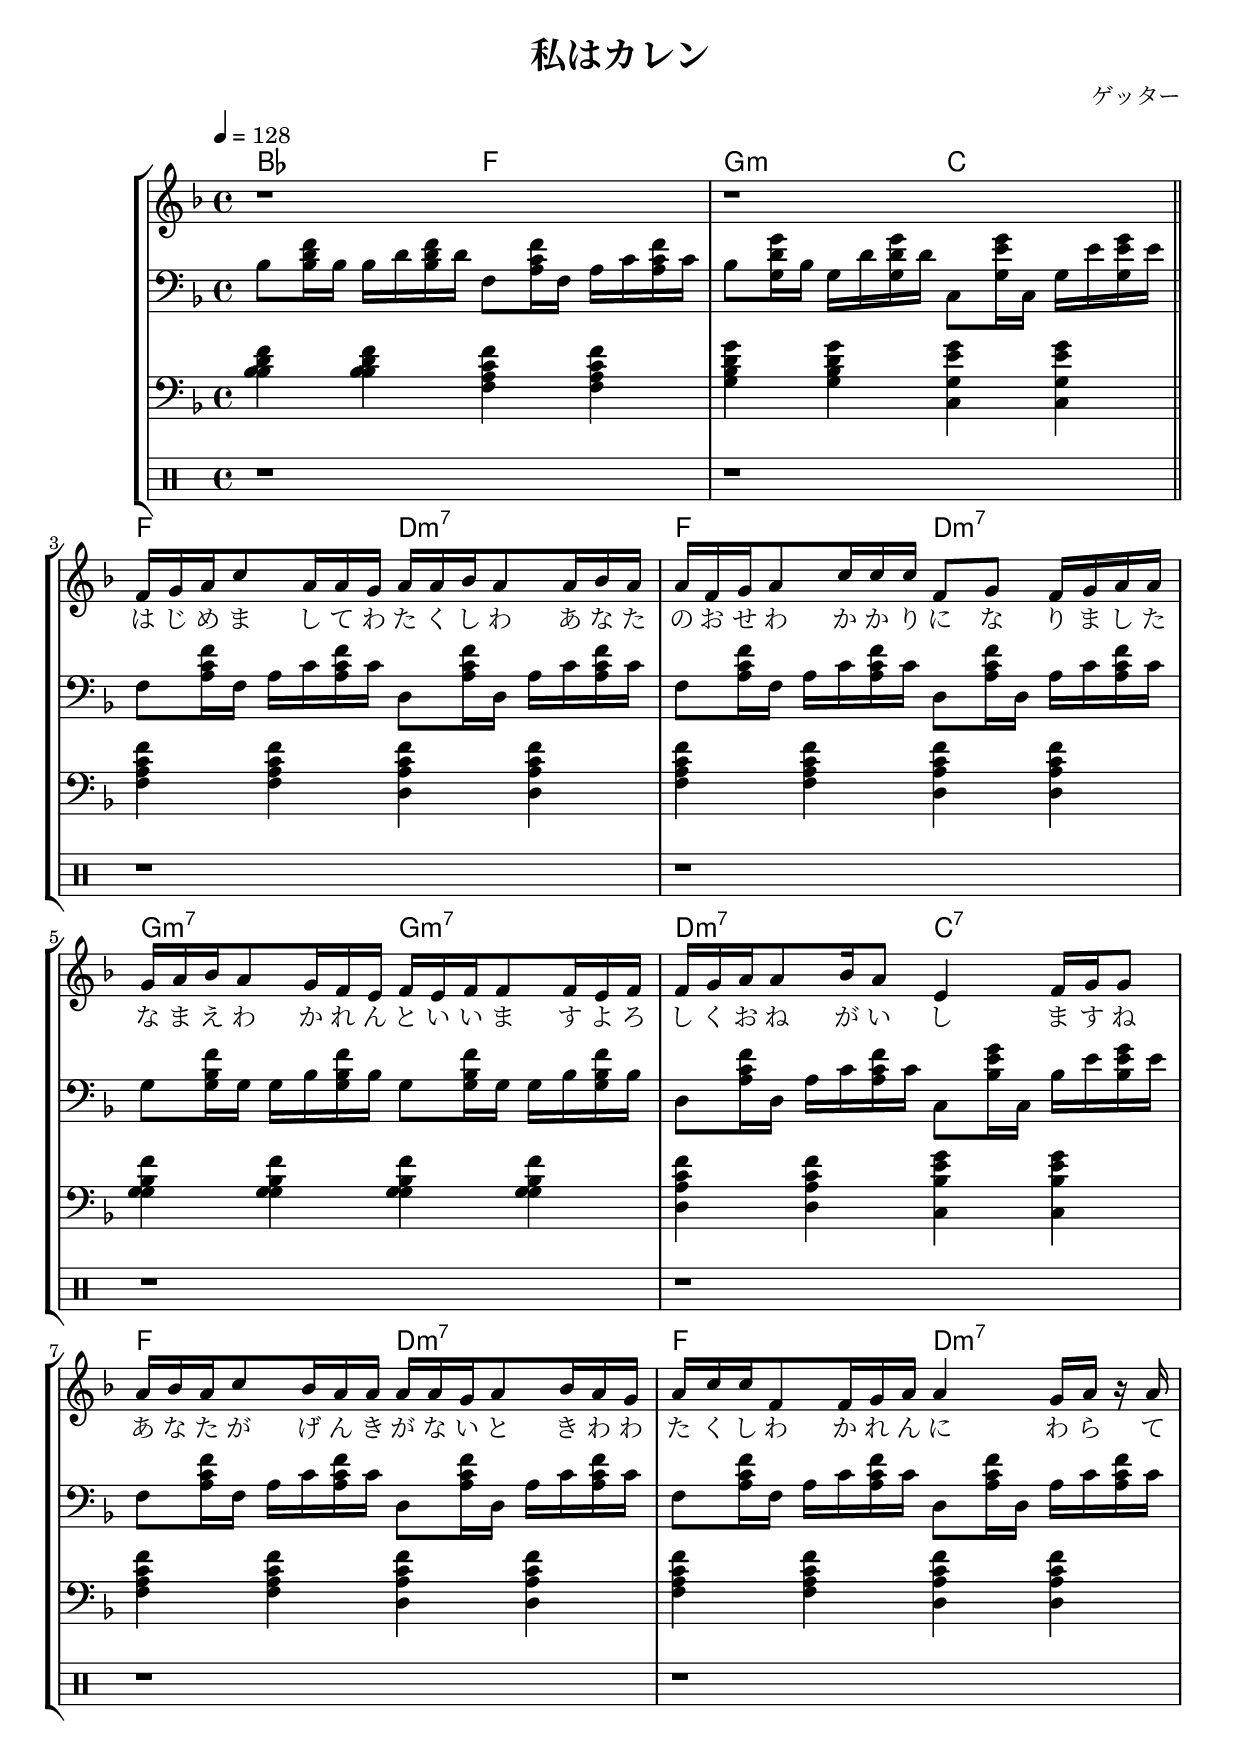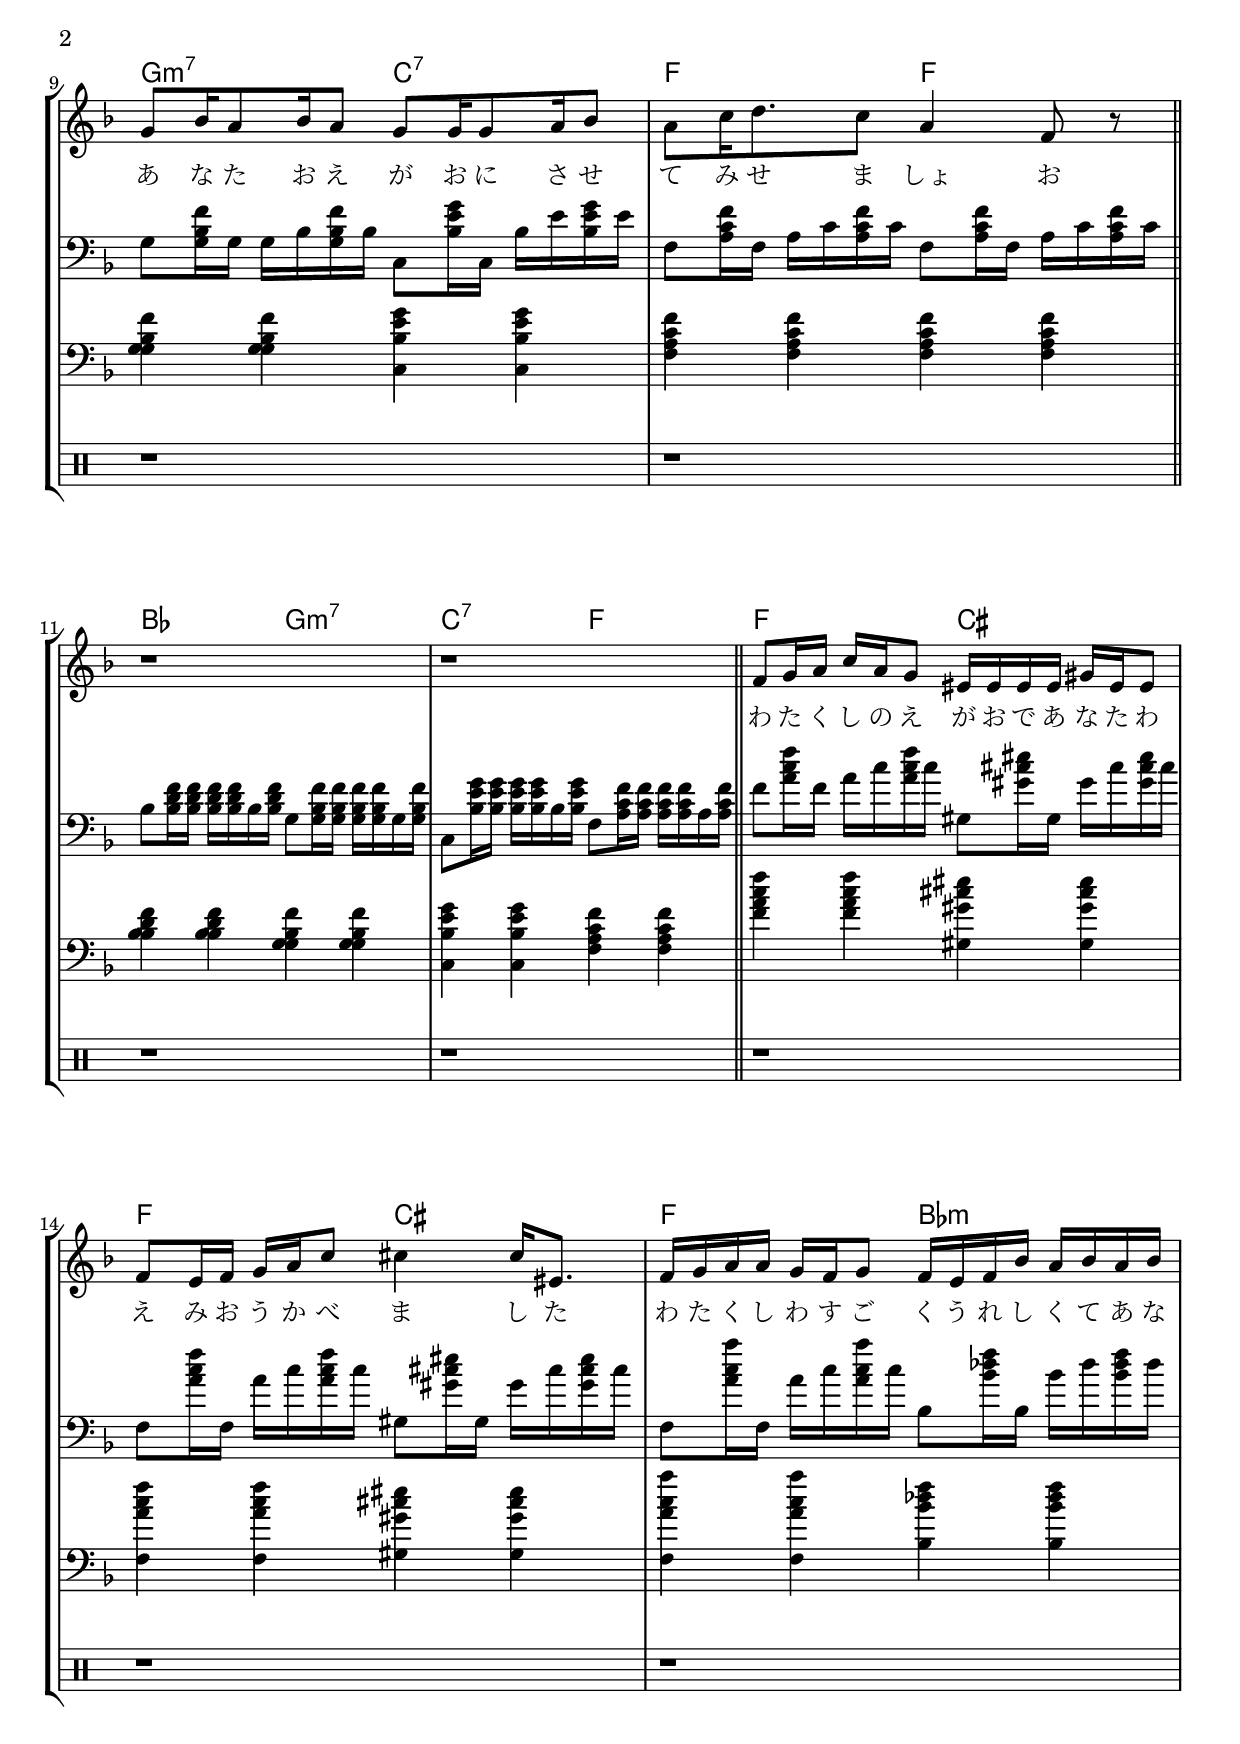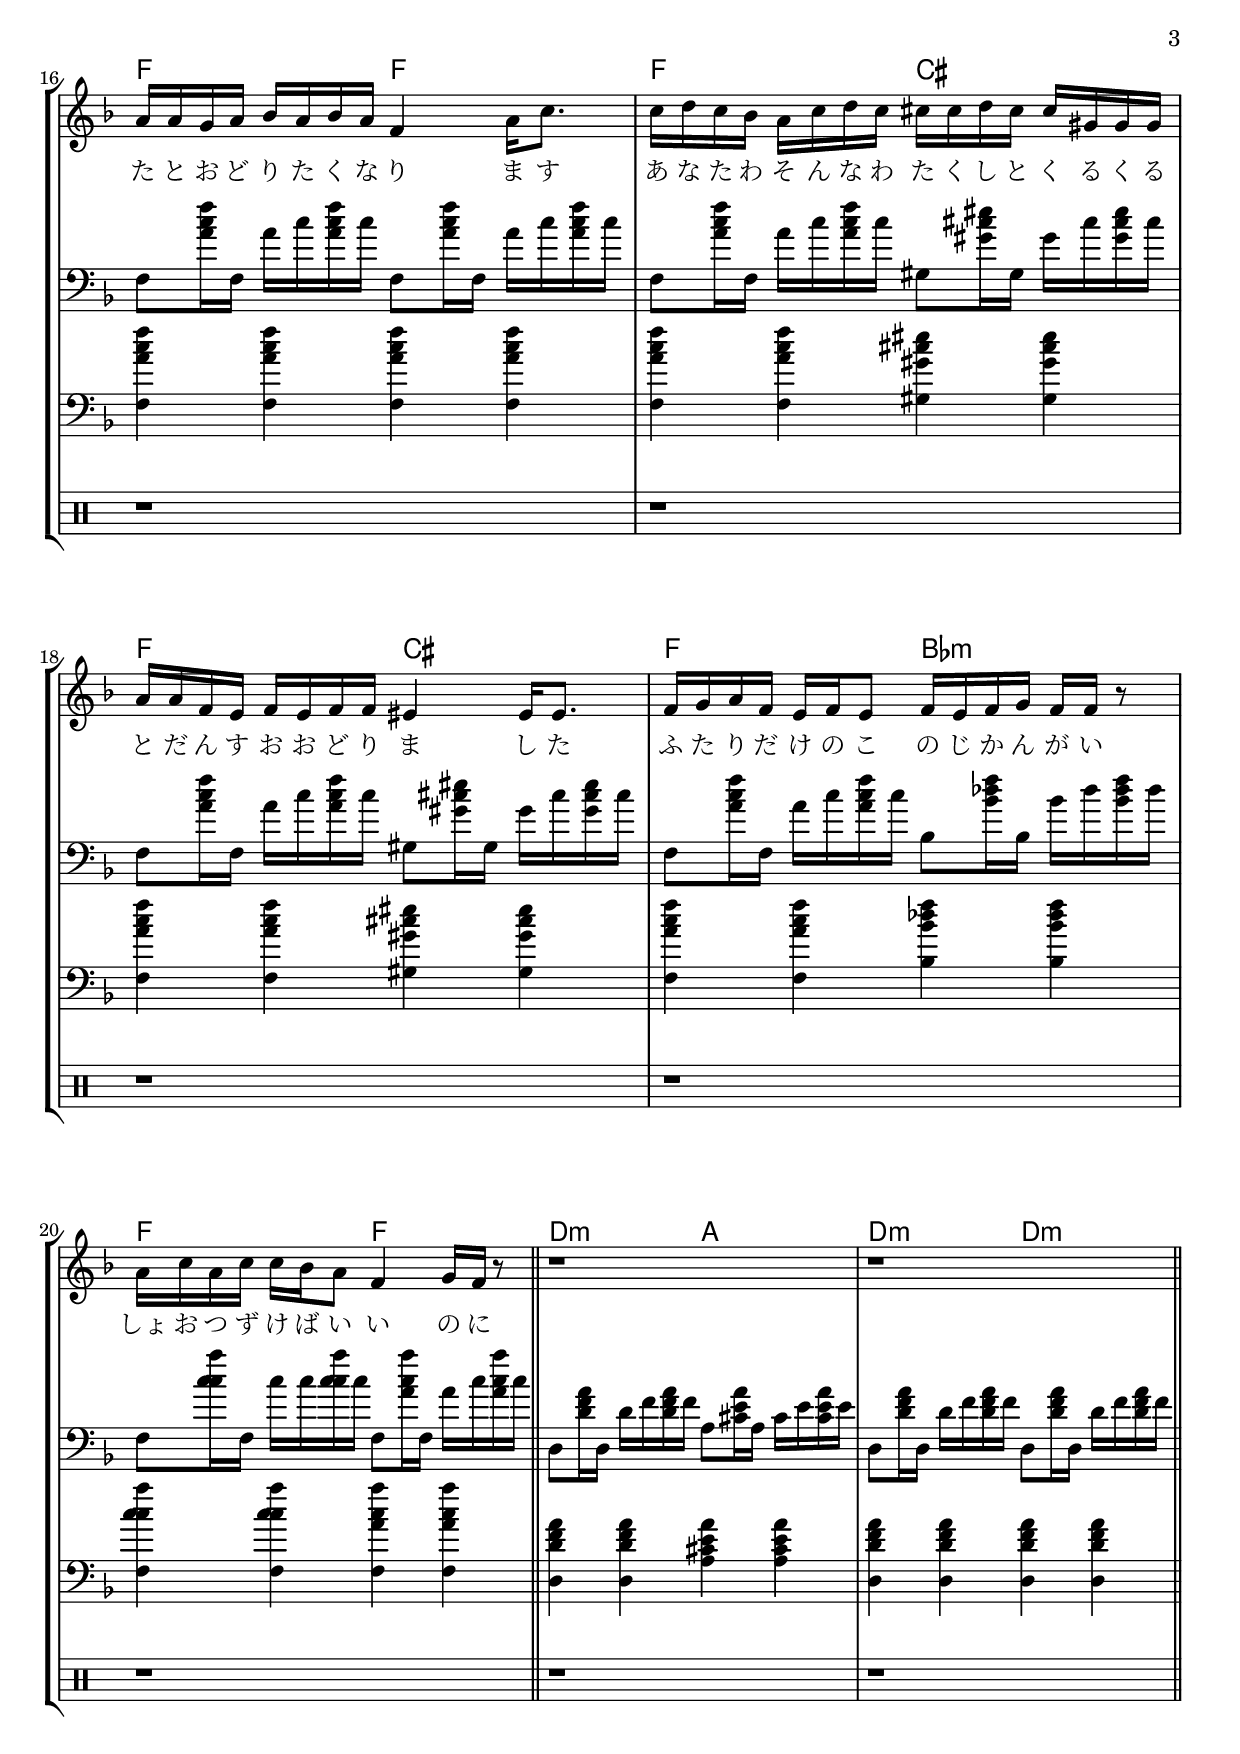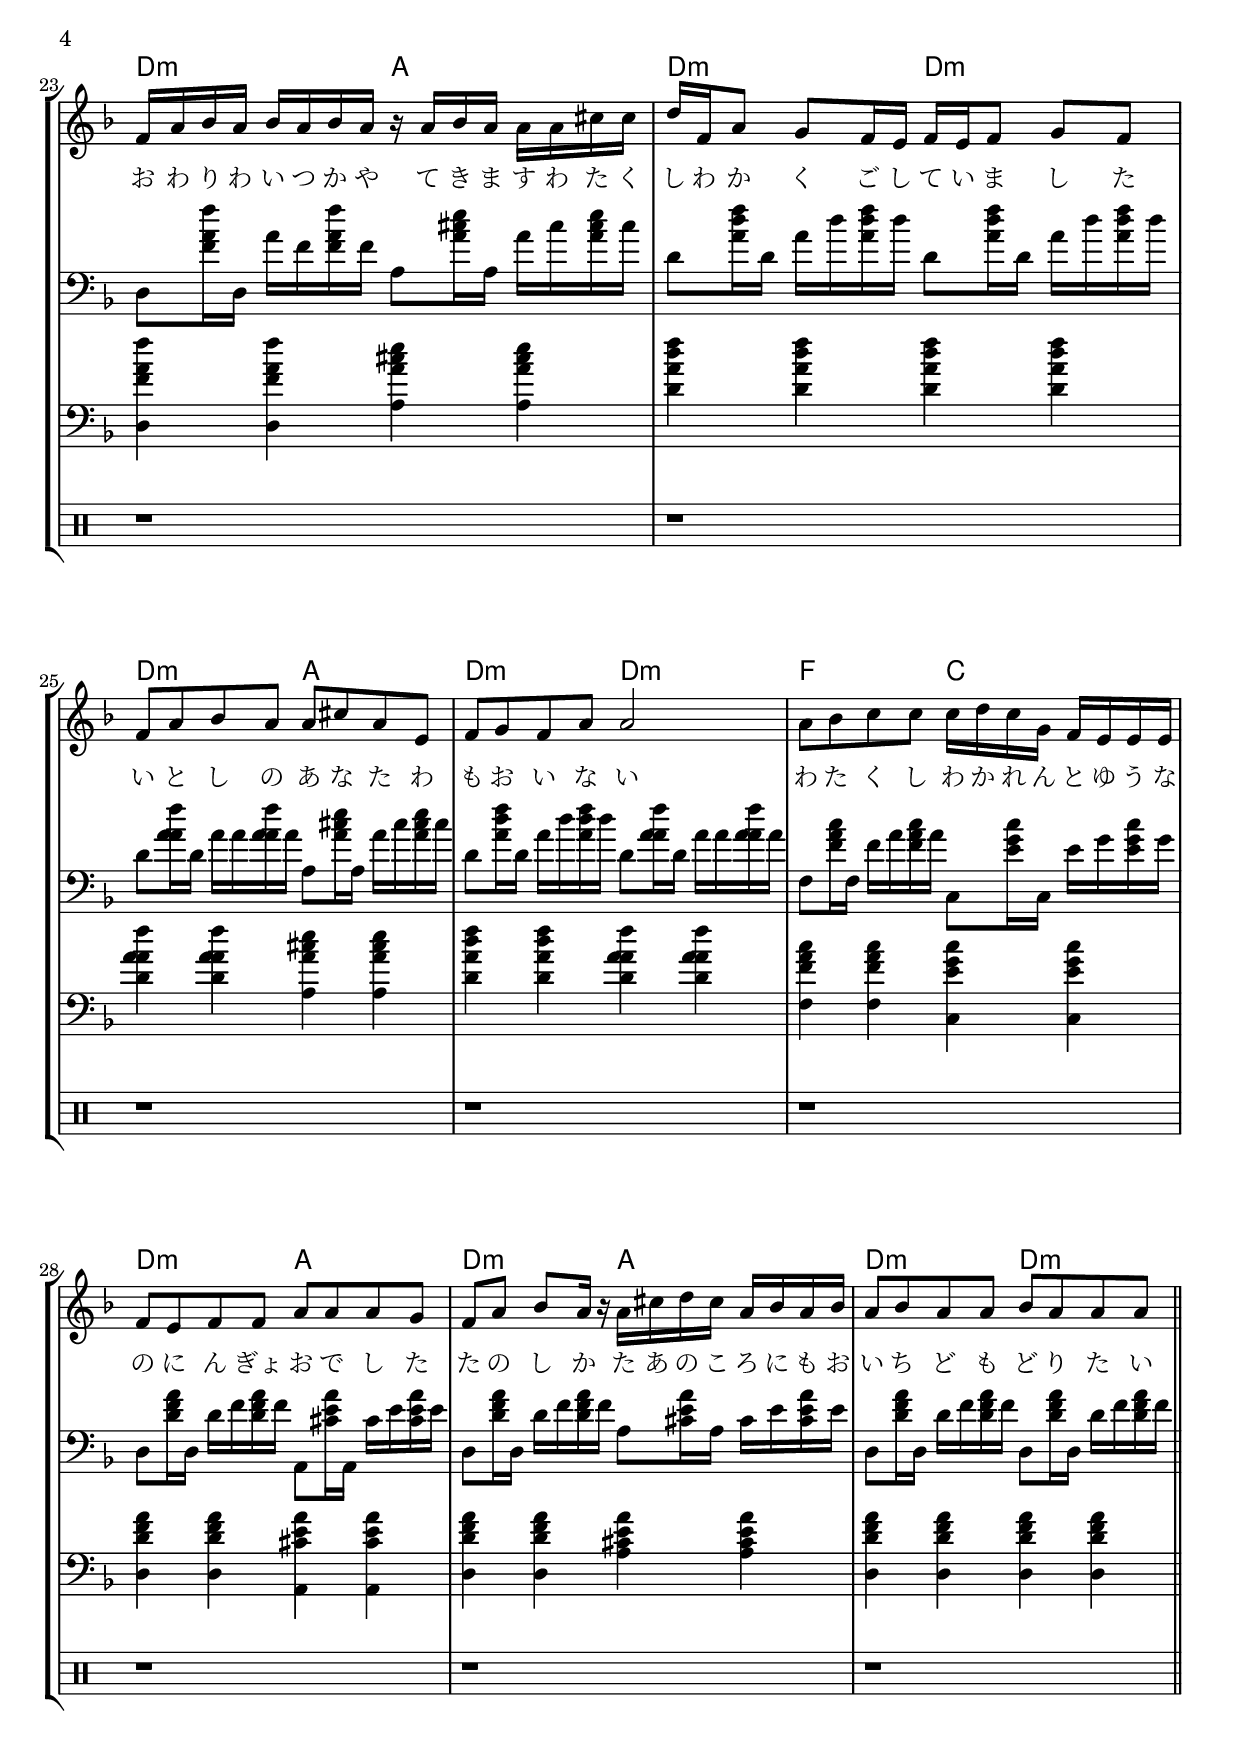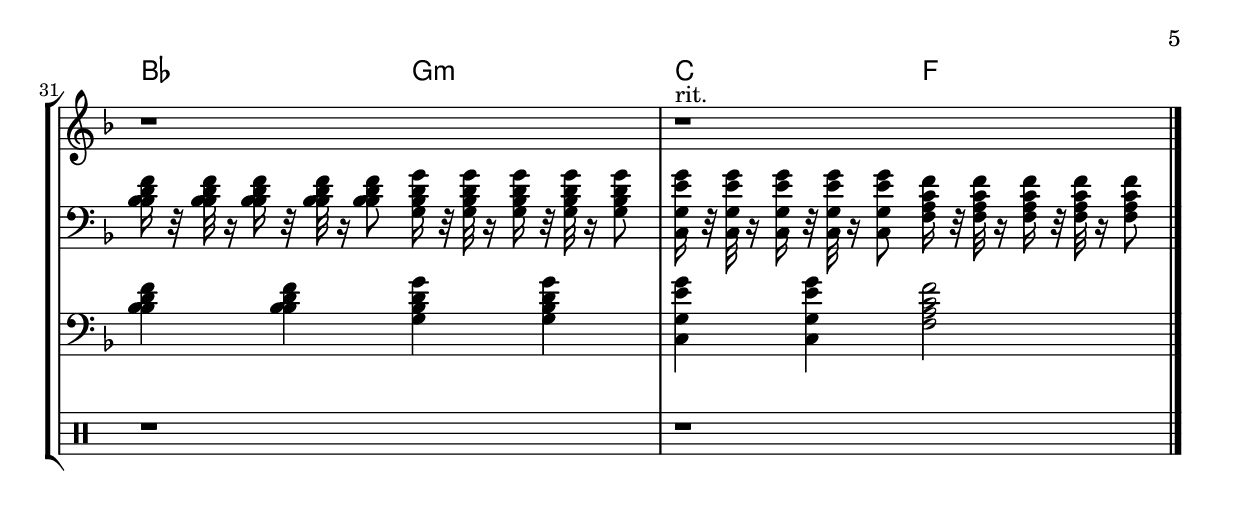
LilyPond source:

\version "2.12.1"

\header {
	title = \markup {私はカレン}
	composer = \markup \center-column {ゲッター}
}

harmony = \chordmode {
	bes2 f g:m c 

	f d:min7 f d:min7 g:min7 g:min7 d:min7 c:7 f d:min7 f d:min7 g:min7 c:7 f f 

	bes g:min7 c:7 f 

	f cis f cis f bes:m f f f cis f cis f bes:m f f 

	d:m a d:m d:m 

	d:m a d:m d:m d:m a d:m d:m f c d:m a d:m a d:m d:m 

	bes g:m c f 
}

melody = {
	\key f \major
	\tempo 4 = 128
	r1 | r1   
	\set Staff.midiInstrument = #"fss0.32"
	 f'16  g'16  a'16  c''8  a'16  a'16  g'16  a'16  a'16  bes'16  a'8  a'16  bes'16  a'16 
	a'16  f'16  g'16  a'8  c''16  c''16  c''16  f'8  g'8  f'16  g'16  a'16  a'16 
	g'16  a'16  bes'16  a'8  g'16  f'16  e'16  f'16  e'16  f'16  f'8  f'16  e'16  f'16 
	f'16  g'16  a'16  a'8  bes'16  a'8  e'4  f'16  g'16  g'8 
	a'16  bes'16  a'16  c''8  bes'16  a'16  a'16  a'16  a'16  g'16  a'8  bes'16  a'16  g'16 
	a'16  c''16  c''16  f'8  f'16  g'16  a'16  a'4  g'16  a'16  r16  a'16 
	g'8  bes'16  a'8  bes'16  a'8  g'8  g'16  g'8  a'16  bes'8 
	a'8  c''16  d''8.  c''8  a'4  f'8  	r8 	r1 | r1   
	\set Staff.midiInstrument = #"fss0.32"
	 f'8  g'16  a'16  c''16  a'16  g'8  eis'16  eis'16  eis'16  eis'16  gis'16  eis'16  eis'8 
	f'8  e'16  f'16  g'16  a'16  c''8  cis''4  cis''16  eis'8. 
	f'16  g'16  a'16  a'16  g'16  f'16  g'8  f'16  e'16  f'16  bes'16  a'16  bes'16  a'16  bes'16 
	a'16  a'16  g'16  a'16  bes'16  a'16  bes'16  a'16  f'4  a'16  c''8. 
	c''16  d''16  c''16  bes'16  a'16  c''16  d''16  c''16  cis''16  cis''16  d''16  cis''16  cis''16  gis'16  gis'16  gis'16 
	a'16  a'16  f'16  e'16  f'16  e'16  f'16  f'16  eis'4  eis'16  eis'8. 
	f'16  g'16  a'16  f'16  e'16  f'16  e'8  f'16  e'16  f'16  g'16  f'16  f'16  r8 
	a'16  c''16  a'16  c''16  c''16  bes'16  a'8  f'4  g'16  f'16  	r8 	r1 | r1   
	\set Staff.midiInstrument = #"fss0.32"
	 f'16  a'16  bes'16  a'16  bes'16  a'16  bes'16  a'16  r16  a'16  bes'16  a'16  a'16  a'16  cis''16  cis''16 
	d''16  f'16  a'8  g'8  f'16  e'16  f'16  e'16  f'8  g'8  f'8 
	f'8  a'8  bes'8  a'8  a'8  cis''8  a'8  e'8 
	f'8  g'8  f'8  a'8  a'2 
	a'8  bes'8  c''8  c''8  c''16  d''16  c''16  g'16  f'16  e'16  e'16  e'16 
	f'8  e'8  f'8  f'8  a'8  a'8  a'8  g'8 
	f'8  a'8  bes'8  a'16  r16  a'16  cis''16  d''16  cis''16  a'16  bes'16  a'16  bes'16 
	a'8  bes'8  a'8  a'8  bes'8  a'8  a'8  a'8
	r1 | r1^"rit." \bar "|."
}

words = \lyricmode {
	
	は  じ  め  ま  し  て  わ  た  く  し  わ  あ  な  た  の  お  せ  わ  か  か  り  に  な  り  ま  し  た  な  ま  え  わ  か  れ  ん  と  い  い  ま  す  よ  ろ  し  く  お  ね  が  い  し  ま  す  ね  あ  な  た  が  げ  ん  き  が  な  い  と  き  わ  わ  た  く  し  わ  か  れ  ん  に  わ  ら  て  あ  な  た  お  え  が  お  に  さ  せ  て  み  せ  ま  しょ  お  
	
	わ  た  く  し  の  え  が  お  で  あ  な  た  わ  え  み  お  う  か  べ  ま  し  た  わ  た  く  し  わ  す  ご  く  う  れ  し  く  て  あ  な  た  と  お  ど  り  た  く  な  り  ま  す  あ  な  た  わ  そ  ん  な  わ  た  く  し  と  く  る  く  る  と  だ  ん  す  お  お  ど  り  ま  し  た  ふ  た  り  だ  け  の  こ  の  じ  か  ん  が  い  しょ  お  つ  ず  け  ば  い  い  の  に  
	
	お  わ  り  わ  い  つ  か  や  て  き  ま  す  わ  た  く  し  わ  か  く  ご  し  て  い  ま  し  た  い  と  し  の  あ  な  た  わ  も  お  い  な  い  わ  た  く  し  わ  か  れ  ん  と  ゆ  う  な  の  に  ん  ぎょ  お  で  し  た  た  の  し  か  た  あ  の  こ  ろ  に  も  お  い  ち  ど  も  ど  り  た  い  
	
}

tempochange = {
	\tempo 4 = 128
	r1 | r1 \bar "||"
	\tempo 4 = 128
	r1 | r1 | r1 | r1 | r1 | r1 | r1 | r1 \bar "||"
	\tempo 4 = 128
	r1 | r1 \bar "||"
	\tempo 4 = 128
	r1 | r1 | r1 | r1 | r1 | r1 | r1 | r1 \bar "||"
	\tempo 4 = 128
	r1 | r1 \bar "||"
	\tempo 4 = 128
	r1 | r1 | r1 | r1 | r1 | r1 | r1 | r1 \bar "||"
	\tempo 4 = 128
	r1 | \tempo 4 = 96 r2 \tempo 4 = 85 r2 \bar "|."
}

mainacc = {
	\clef bass
	\set Staff.midiInstrument = #"Pad 7 (halo)"
	\key f \major
	\tempo 4 = 128
	bes8 <bes d' f'>16 bes16   bes16 d'16 <bes d' f'>16 d'16
	f8 <a c' f'>16 f16   a16 c'16 <a c' f'>16 c'16
	bes8 <g d' g'>16 bes16   g16 d'16 <g d' g'>16 d'16
	c8 <g e' g'>16 c16   g16 e'16 <g e' g'>16 e'16
	\bar "||"

	\set Staff.midiInstrument = #"Electric Grand"
	f8 <a c' f'>16 f16   a16 c'16 <a c' f'>16 c'16
	d8 <a c' f'>16 d16   a16 c'16 <a c' f'>16 c'16
	f8 <a c' f'>16 f16   a16 c'16 <a c' f'>16 c'16
	d8 <a c' f'>16 d16   a16 c'16 <a c' f'>16 c'16
	g8 <g bes f'>16 g16   g16 bes16 <g bes f'>16 bes16
	g8 <g bes f'>16 g16   g16 bes16 <g bes f'>16 bes16
	d8 <a c' f'>16 d16   a16 c'16 <a c' f'>16 c'16
	c8 <bes e' g'>16 c16   bes16 e'16 <bes e' g'>16 e'16
	f8 <a c' f'>16 f16   a16 c'16 <a c' f'>16 c'16
	d8 <a c' f'>16 d16   a16 c'16 <a c' f'>16 c'16
	f8 <a c' f'>16 f16   a16 c'16 <a c' f'>16 c'16
	d8 <a c' f'>16 d16   a16 c'16 <a c' f'>16 c'16
	g8 <g bes f'>16 g16   g16 bes16 <g bes f'>16 bes16
	c8 <bes e' g'>16 c16   bes16 e'16 <bes e' g'>16 e'16
	f8 <a c' f'>16 f16   a16 c'16 <a c' f'>16 c'16
	f8 <a c' f'>16 f16   a16 c'16 <a c' f'>16 c'16
	\bar "||"

	\set Staff.midiInstrument = #"Acoustic Bass"
	bes8 <bes d' f'>16 <bes d' f'>16   <bes d' f'>16 <bes d' f'>16   bes16 <bes d' f'>16
	g8 <g bes f'>16 <g bes f'>16   <g bes f'>16 <g bes f'>16   g16 <g bes f'>16
	c8 <bes e' g'>16 <bes e' g'>16   <bes e' g'>16 <bes e' g'>16   bes16 <bes e' g'>16
	f8 <a c' f'>16 <a c' f'>16   <a c' f'>16 <a c' f'>16   a16 <a c' f'>16
	\bar "||"

	\set Staff.midiInstrument = #"Acoustic Bass"
	f'8 <a' c'' f''>16 f'16   a'16 c''16 <a' c'' f''>16 c''16
	gis8 <gis' cis'' eis''>16 gis16   gis'16 cis''16 <gis' cis'' eis''>16 cis''16
	f8 <a' c'' f''>16 f16   a'16 c''16 <a' c'' f''>16 c''16
	gis8 <gis' cis'' eis''>16 gis16   gis'16 cis''16 <gis' cis'' eis''>16 cis''16
	f8 <a' c'' a''>16 f16   a'16 c''16 <a' c'' a''>16 c''16
	bes8 <bes' des'' f''>16 bes16   bes'16 des''16 <bes' des'' f''>16 des''16
	f8 <a' c'' f''>16 f16   a'16 c''16 <a' c'' f''>16 c''16
	f8 <a' c'' f''>16 f16   a'16 c''16 <a' c'' f''>16 c''16
	f8 <a' c'' f''>16 f16   a'16 c''16 <a' c'' f''>16 c''16
	gis8 <gis' cis'' eis''>16 gis16   gis'16 cis''16 <gis' cis'' eis''>16 cis''16
	f8 <a' c'' f''>16 f16   a'16 c''16 <a' c'' f''>16 c''16
	gis8 <gis' cis'' eis''>16 gis16   gis'16 cis''16 <gis' cis'' eis''>16 cis''16
	f8 <a' c'' f''>16 f16   a'16 c''16 <a' c'' f''>16 c''16
	bes8 <bes' des'' f''>16 bes16   bes'16 des''16 <bes' des'' f''>16 des''16
	f8 <c'' c'' a''>16 f16   c''16 c''16 <c'' c'' a''>16 c''16
	f8 <a' c'' a''>16 f16   a'16 c''16 <a' c'' a''>16 c''16
	\bar "||"

	\set Staff.midiInstrument = #"Electric Piano 1"
	d8 <d' f' a'>16 d16   d'16 f'16 <d' f' a'>16 f'16
	a8 <cis' e' a'>16 a16   cis'16 e'16 <cis' e' a'>16 e'16
	d8 <d' f' a'>16 d16   d'16 f'16 <d' f' a'>16 f'16
	d8 <d' f' a'>16 d16   d'16 f'16 <d' f' a'>16 f'16
	\bar "||"

	\set Staff.midiInstrument = #"Electric Piano 1"
	d8 <a' f' f''>16 d16   a'16 f'16 <a' f' f''>16 f'16
	a8 <a' cis'' e''>16 a16   a'16 cis''16 <a' cis'' e''>16 cis''16
	d'8 <a' d'' f''>16 d'16   a'16 d''16 <a' d'' f''>16 d''16
	d'8 <a' d'' f''>16 d'16   a'16 d''16 <a' d'' f''>16 d''16
	d'8 <a' a' f''>16 d'16   a'16 a'16 <a' a' f''>16 a'16
	a8 <a' cis'' e''>16 a16   a'16 cis''16 <a' cis'' e''>16 cis''16
	d'8 <a' d'' f''>16 d'16   a'16 d''16 <a' d'' f''>16 d''16
	d'8 <a' a' f''>16 d'16   a'16 a'16 <a' a' f''>16 a'16
	f8 <f' a' c''>16 f16   f'16 a'16 <f' a' c''>16 a'16
	c8 <e' g' c''>16 c16   e'16 g'16 <e' g' c''>16 g'16
	d8 <d' f' a'>16 d16   d'16 f'16 <d' f' a'>16 f'16
	a,8 <cis' e' a'>16 a,16   cis'16 e'16 <cis' e' a'>16 e'16
	d8 <d' f' a'>16 d16   d'16 f'16 <d' f' a'>16 f'16
	a8 <cis' e' a'>16 a16   cis'16 e'16 <cis' e' a'>16 e'16
	d8 <d' f' a'>16 d16   d'16 f'16 <d' f' a'>16 f'16
	d8 <d' f' a'>16 d16   d'16 f'16 <d' f' a'>16 f'16
	\bar "||"

	\set Staff.midiInstrument = #"Reed organ"
	<bes bes d' f'>16 r32 <bes bes d' f'>32 r16     <bes bes d' f'>16 r32 <bes bes d' f'>32 r16     <bes bes d' f'>8
	<g bes d' g'>16 r32 <g bes d' g'>32 r16     <g bes d' g'>16 r32 <g bes d' g'>32 r16     <g bes d' g'>8
	<c g e' g'>16 r32 <c g e' g'>32 r16     <c g e' g'>16 r32 <c g e' g'>32 r16     <c g e' g'>8
	<f a c' f'>16 r32 <f a c' f'>32 r16     <f a c' f'>16 r32 <f a c' f'>32 r16     <f a c' f'>8
	\bar "|."
}

subacc = {
	\clef bass
	\set Staff.midiInstrument = #"Electric Piano 1"
	\key f \major
	\tempo 4 = 128
	<bes bes d' f'>4 <bes bes d' f'>4
	<f a c' f'>4 <f a c' f'>4
	<bes g d' g'>4 <bes g d' g'>4
	<c g e' g'>4 <c g e' g'>4
	\bar "||"

	\set Staff.midiInstrument = #"Electric Piano 1"
	<f a c' f'>4 <f a c' f'>4
	<d a c' f'>4 <d a c' f'>4
	<f a c' f'>4 <f a c' f'>4
	<d a c' f'>4 <d a c' f'>4
	<g g bes f'>4 <g g bes f'>4
	<g g bes f'>4 <g g bes f'>4
	<d a c' f'>4 <d a c' f'>4
	<c bes e' g'>4 <c bes e' g'>4
	<f a c' f'>4 <f a c' f'>4
	<d a c' f'>4 <d a c' f'>4
	<f a c' f'>4 <f a c' f'>4
	<d a c' f'>4 <d a c' f'>4
	<g g bes f'>4 <g g bes f'>4
	<c bes e' g'>4 <c bes e' g'>4
	<f a c' f'>4 <f a c' f'>4
	<f a c' f'>4 <f a c' f'>4
	\bar "||"

	\set Staff.midiInstrument = #"Electric Piano 1"
	<bes bes d' f'>4 <bes bes d' f'>4
	<g g bes f'>4 <g g bes f'>4
	<c bes e' g'>4 <c bes e' g'>4
	<f a c' f'>4 <f a c' f'>4
	\bar "||"

	\set Staff.midiInstrument = #"Electric Piano 1"
	<f' a' c'' f''>4 <f' a' c'' f''>4
	<gis gis' cis'' eis''>4 <gis gis' cis'' eis''>4
	<f a' c'' f''>4 <f a' c'' f''>4
	<gis gis' cis'' eis''>4 <gis gis' cis'' eis''>4
	<f a' c'' a''>4 <f a' c'' a''>4
	<bes bes' des'' f''>4 <bes bes' des'' f''>4
	<f a' c'' f''>4 <f a' c'' f''>4
	<f a' c'' f''>4 <f a' c'' f''>4
	<f a' c'' f''>4 <f a' c'' f''>4
	<gis gis' cis'' eis''>4 <gis gis' cis'' eis''>4
	<f a' c'' f''>4 <f a' c'' f''>4
	<gis gis' cis'' eis''>4 <gis gis' cis'' eis''>4
	<f a' c'' f''>4 <f a' c'' f''>4
	<bes bes' des'' f''>4 <bes bes' des'' f''>4
	<f c'' c'' a''>4 <f c'' c'' a''>4
	<f a' c'' a''>4 <f a' c'' a''>4
	\bar "||"

	\set Staff.midiInstrument = #"Harpsichord"
	<d d' f' a'>4 <d d' f' a'>4
	<a cis' e' a'>4 <a cis' e' a'>4
	<d d' f' a'>4 <d d' f' a'>4
	<d d' f' a'>4 <d d' f' a'>4
	\bar "||"

	\set Staff.midiInstrument = #"Harpsichord"
	<d a' f' f''>4 <d a' f' f''>4
	<a a' cis'' e''>4 <a a' cis'' e''>4
	<d' a' d'' f''>4 <d' a' d'' f''>4
	<d' a' d'' f''>4 <d' a' d'' f''>4
	<d' a' a' f''>4 <d' a' a' f''>4
	<a a' cis'' e''>4 <a a' cis'' e''>4
	<d' a' d'' f''>4 <d' a' d'' f''>4
	<d' a' a' f''>4 <d' a' a' f''>4
	<f f' a' c''>4 <f f' a' c''>4
	<c e' g' c''>4 <c e' g' c''>4
	<d d' f' a'>4 <d d' f' a'>4
	<a, cis' e' a'>4 <a, cis' e' a'>4
	<d d' f' a'>4 <d d' f' a'>4
	<a cis' e' a'>4 <a cis' e' a'>4
	<d d' f' a'>4 <d d' f' a'>4
	<d d' f' a'>4 <d d' f' a'>4
	\bar "||"

	\set Staff.midiInstrument = #"Electric Piano 1"
	<bes bes d' f'>4 <bes bes d' f'>4
	<g bes d' g'>4 <g bes d' g'>4
	<c g e' g'>4 <c g e' g'>4
	<f a c' f'>2
	\bar "|."
}

percA = {
	\drummode {
	r1 |r1 \bar "||"
	r1 |r1 |r1 |r1 |r1 |r1 |r1 |r1 \bar "||"
	r1 |r1 \bar "||"
	r1 |r1 |r1 |r1 |r1 |r1 |r1 |r1 \bar "||"
	r1 |r1 \bar "||"
	r1 |r1 |r1 |r1 |r1 |r1 |r1 |r1 \bar "||"
	r1 |r1 \bar "|."
	}
}

percB = {
	\drummode {
	r1 |r1 \bar "||"
	r1 |r1 |r1 |r1 |r1 |r1 |r1 |r1 \bar "||"
	r1 |r1 \bar "||"
	r1 |r1 |r1 |r1 |r1 |r1 |r1 |r1 \bar "||"
	r1 |r1 \bar "||"
	r1 |r1 |r1 |r1 |r1 |r1 |r1 |r1 \bar "||"
	r1 |r1 \bar "|."
	}
}

percC = {
	\drummode {
	r1 |r1 \bar "||"
	r1 |r1 |r1 |r1 |r1 |r1 |r1 |r1 \bar "||"
	r1 |r1 \bar "||"
	r1 |r1 |r1 |r1 |r1 |r1 |r1 |r1 \bar "||"
	r1 |r1 \bar "||"
	r1 |r1 |r1 |r1 |r1 |r1 |r1 |r1 \bar "||"
	r1 |r1 \bar "|."
	}
}

percD = {
	\drummode {
	r1 |r1 \bar "||"
	r1 |r1 |r1 |r1 |r1 |r1 |r1 |r1 \bar "||"
	r1 |r1 \bar "||"
	r1 |r1 |r1 |r1 |r1 |r1 |r1 |r1 \bar "||"
	r1 |r1 \bar "||"
	r1 |r1 |r1 |r1 |r1 |r1 |r1 |r1 \bar "||"
	r1 |r1 \bar "|."
	}
}

percE = {
	\drummode {
	r1 |r1 \bar "||"
	r1 |r1 |r1 |r1 |r1 |r1 |r1 |r1 \bar "||"
	r1 |r1 \bar "||"
	r1 |r1 |r1 |r1 |r1 |r1 |r1 |r1 \bar "||"
	r1 |r1 \bar "||"
	r1 |r1 |r1 |r1 |r1 |r1 |r1 |r1 \bar "||"
	r1 |r1 \bar "|."
	}
}

\score {
	<<
		\new StaffGroup <<
			\new ChordNames {\harmony}
			\new Voice = "melody" {\melody}
			\new Lyrics \lyricsto "melody" \words
			\new Staff = "mainacc" {\mainacc}
			\new Staff = "subacc" {\subacc}
			\new DrumStaff <<
				\new DrumVoice {\percA}
				\new DrumVoice {\percB}
				\new DrumVoice {\percC}
				\new DrumVoice {\percD}
				\new DrumVoice {\percE}
			>>
		>>
	>>
	\layout { }
}
